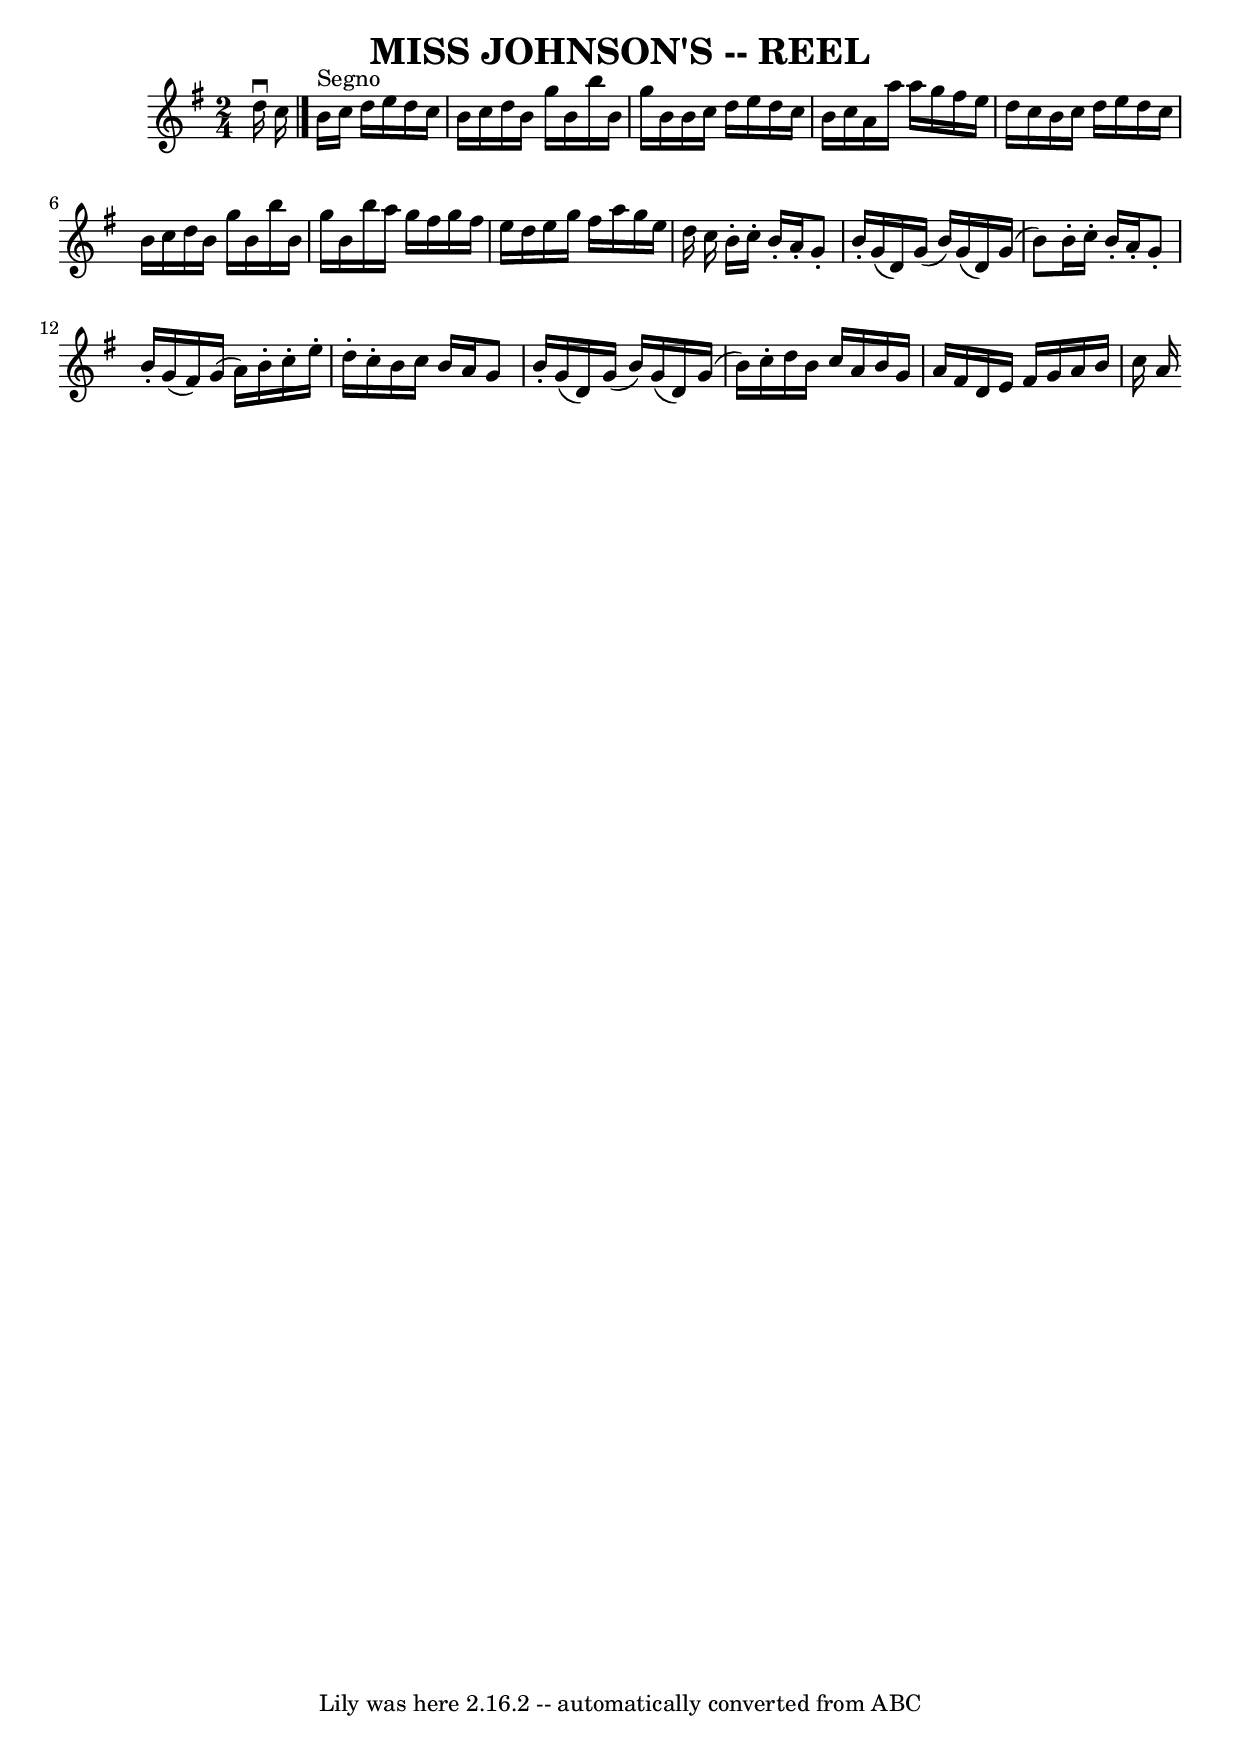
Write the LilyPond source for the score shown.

\version "2.16.2"
\include "Mammoth.ily"
\header {
  %% book = "Ryan's Mammoth Collection of Fiddle Tunes"
  crossRefNumber = "1"
  footnotes = ""
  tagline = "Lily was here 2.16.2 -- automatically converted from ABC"
  title = "MISS JOHNSON'S -- REEL"

}
voicedefault =  {


  \time 2/4 
  \key g \major   d''16^\downbow c''16      \bar "|." b'16^"Segno" c''16 d''16 e''16 d''16 c''16 b'16 c''16      |
  d''16 b'16 g''16 b'16 b''16 b'16 g''16 b'16     |
  b'16 c''16 d''16 e''16 d''16 c''16 b'16 c''16    |
  a'16 a''16 a''16 g''16 fis''16 e''16 d''16       c''16         |
  b'16 c''16 d''16 e''16 d''16 c''16       b'16 c''16     |
  d''16 b'16 g''16 b'16 b''16 b'16       g''16 b'16     |
  b''16 a''16 g''16 fis''16 g''16       fis''16 e''16 d''16     |
  e''16 g''16 fis''16 a''16       g''16 e''16 d''16 c''16    \bar " |." b'16-. c''16-. b'16-.     a'16-. g'8-. b'16-. g'16 ( |
  d'16) g'16 (b'16)     g'16 (d'16) g'16 (b'8)    |
  b'16-. c''16-. b'16-.    a'16-. g'8-. b'16-. g'16 ( |
  fis'16) g'16 (a'16) b'16-. c''16-. e''16-. d''16-. c''16-.       |
  b'16     c''16 b'16 a'16 g'8 b'16-. g'16 ( |
  d'16) g'16 (b'16) g'16 (d'16) g'16 (b'16) c''16-.   |
     d''16 b'16 c''16 a'16 b'16 g'16 a'16 fis'16     |
     d'16 e'16 fis'16 g'16 a'16 b'16 c''16 a'16      \bar " |."  
  

}

\score{
  <<

    \context Staff="default"
    {
      \voicedefault 
      
    }

  >>
  \layout {
    
  }
  \midi {
  }

}
